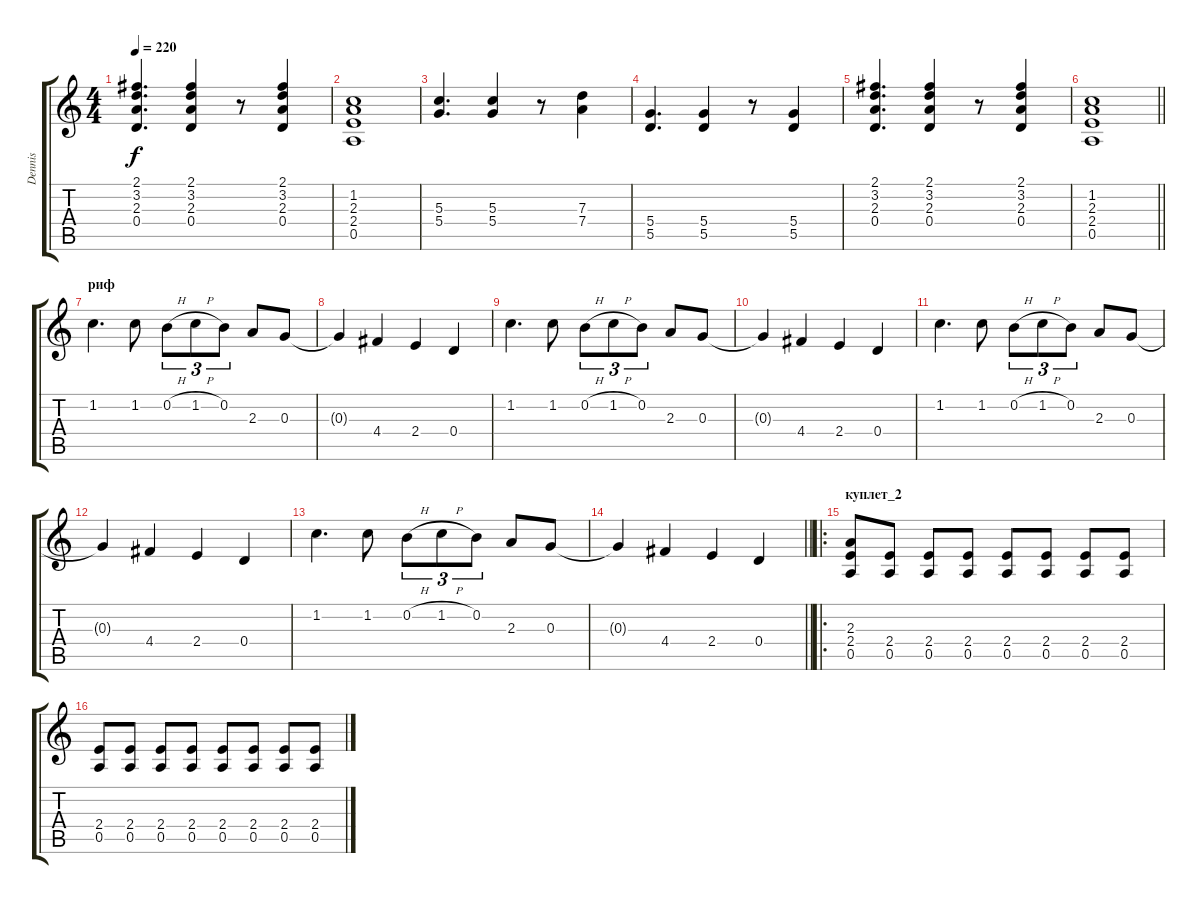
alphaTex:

\track ("Dennis" "Dennis") {instrument distortionguitar}
\staff {score tabs}
\tuning (E4 B3 G3 D3 A2 E2) {hide}
\ts (4 4)
\tempo 220
\clef g2
\ks c
(2.1 3.2 2.3 0.4).4{d dy f} (2.1 3.2 2.3 0.4).4 r.8 (2.1 3.2 2.3 0.4).4 |
(1.2 2.3 2.4 0.5).1 |
(5.3 5.4).4{d} (5.3 5.4).4 r.8 (7.3 7.4).4 |
(5.4 5.5).4{d} (5.4 5.5).4 r.8 (5.4 5.5).4 |
(2.1 3.2 2.3 0.4).4{d} (2.1 3.2 2.3 0.4).4 r.8 (2.1 3.2 2.3 0.4).4 |
\barLineRight lightlight
(1.2 2.3 2.4 0.5).1 |
\section ("" "риф")
1.2.4{d} 1.2.8 0.2{h}.8{tu (3 2)} 1.2{h}.8{tu (3 2)} 0.2.8{tu (3 2)} 2.3.8 0.3.8 |
0.3{t}.4 4.4.4 2.4.4 0.4.4 |
1.2.4{d} 1.2.8 0.2{h}.8{tu (3 2)} 1.2{h}.8{tu (3 2)} 0.2.8{tu (3 2)} 2.3.8 0.3.8 |
0.3{t}.4 4.4.4 2.4.4 0.4.4 |
1.2.4{d} 1.2.8 0.2{h}.8{tu (3 2)} 1.2{h}.8{tu (3 2)} 0.2.8{tu (3 2)} 2.3.8 0.3.8 |
0.3{t}.4 4.4.4 2.4.4 0.4.4 |
1.2.4{d} 1.2.8 0.2{h}.8{tu (3 2)} 1.2{h}.8{tu (3 2)} 0.2.8{tu (3 2)} 2.3.8 0.3.8 |
\barLineRight lightlight
0.3{t}.4 4.4.4 2.4.4 0.4.4 |
\ro
\section ("" "куплет_2")
(2.3 2.4 0.5).8 (2.4 0.5).8 (2.4 0.5).8 (2.4 0.5).8 (2.4 0.5).8 (2.4 0.5).8 (2.4 0.5).8 (2.4 0.5).8 |
(2.4 0.5).8 (2.4 0.5).8 (2.4 0.5).8 (2.4 0.5).8 (2.4 0.5).8 (2.4 0.5).8 (2.4 0.5).8 (2.4 0.5).8
